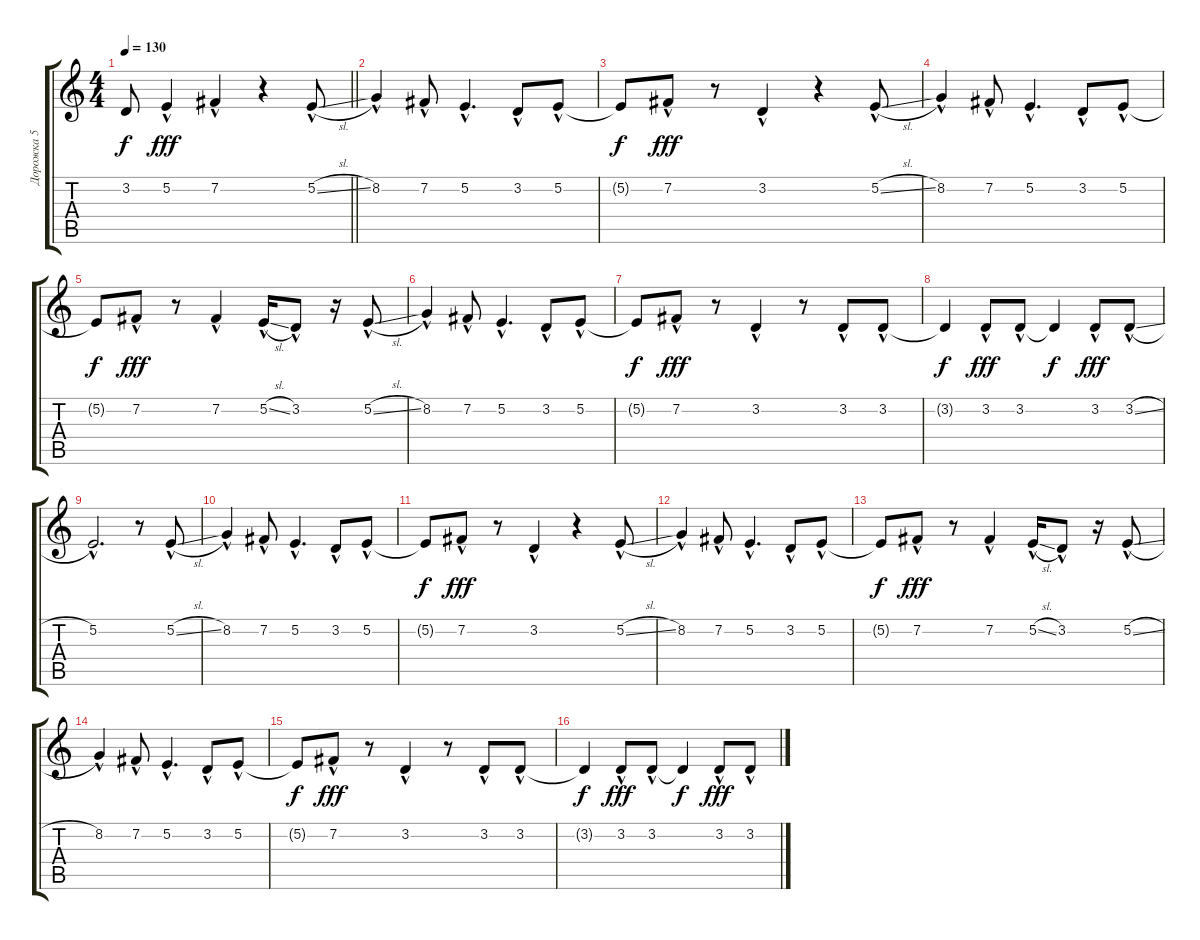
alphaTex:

\track ("Дорожка 5" "Дорожка 5") {instrument lead2sawtooth}
\staff {score tabs}
\tuning (E4 B3 G3 D3 A2 E2) {hide}
\ts (4 4)
\tempo 130
\clef g2
\barLineRight lightlight
\ks c
3.2{t}.8{dy f} 5.2{hac}.4{dy fff} 7.2{hac}.4 r.4 5.2{sl hac}.8 |
8.2{hac}.4 7.2{hac}.8 5.2{hac}.4{d} 3.2{hac}.8 5.2{hac}.8 |
5.2{t}.8{dy f} 7.2{hac}.8{dy fff} r.8 3.2{hac}.4 r.4 5.2{sl hac}.8 |
8.2{hac}.4 7.2{hac}.8 5.2{hac}.4{d} 3.2{hac}.8 5.2{hac}.8 |
5.2{t}.8{dy f} 7.2{hac}.8{dy fff} r.8 7.2{hac}.4 5.2{sl hac}.16 3.2{hac}.8 r.16 5.2{sl hac}.8 |
8.2{hac}.4 7.2{hac}.8 5.2{hac}.4{d} 3.2{hac}.8 5.2{hac}.8 |
5.2{t}.8{dy f} 7.2{hac}.8{dy fff} r.8 3.2{hac}.4 r.8 3.2{hac}.8 3.2{hac}.8 |
3.2{t}.4{dy f} 3.2{hac}.8{dy fff} 3.2{hac}.8 3.2{t}.4{dy f} 3.2{hac}.8{dy fff} 3.2{sl hac}.8 |
5.2{hac}.2{d} r.8 5.2{sl hac}.8 |
8.2{hac}.4 7.2{hac}.8 5.2{hac}.4{d} 3.2{hac}.8 5.2{hac}.8 |
5.2{t}.8{dy f} 7.2{hac}.8{dy fff} r.8 3.2{hac}.4 r.4 5.2{sl hac}.8 |
8.2{hac}.4 7.2{hac}.8 5.2{hac}.4{d} 3.2{hac}.8 5.2{hac}.8 |
5.2{t}.8{dy f} 7.2{hac}.8{dy fff} r.8 7.2{hac}.4 5.2{sl hac}.16 3.2{hac}.8 r.16 5.2{sl hac}.8 |
8.2{hac}.4 7.2{hac}.8 5.2{hac}.4{d} 3.2{hac}.8 5.2{hac}.8 |
5.2{t}.8{dy f} 7.2{hac}.8{dy fff} r.8 3.2{hac}.4 r.8 3.2{hac}.8 3.2{hac}.8 |
3.2{t}.4{dy f} 3.2{hac}.8{dy fff} 3.2{hac}.8 3.2{t}.4{dy f} 3.2{hac}.8{dy fff} 3.2{sl hac}.8
